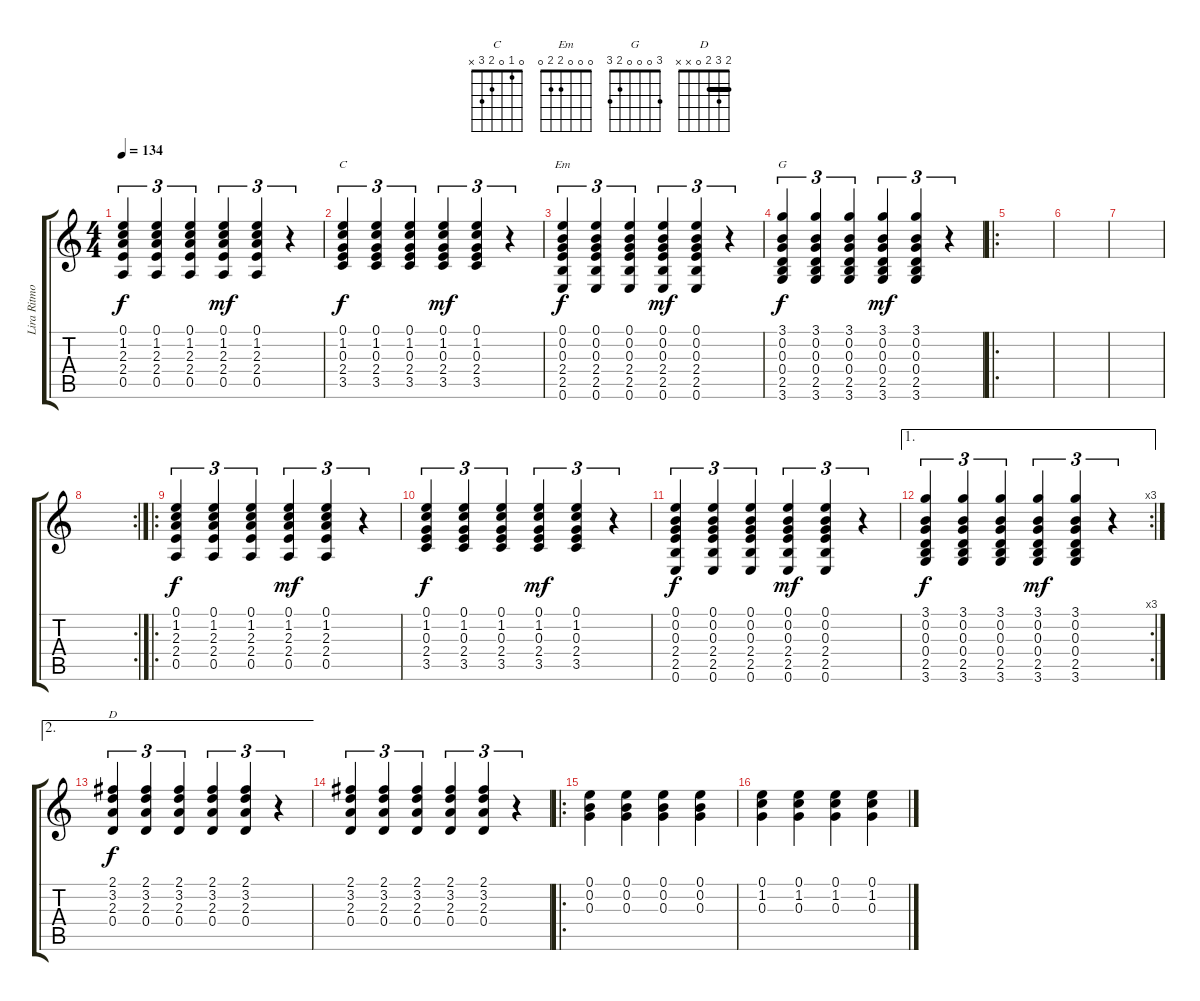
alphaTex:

\track ("Lira Ritmo" "Lira Ritmo") {instrument distortionguitar}
\staff {score tabs}
\tuning (E4 B3 G3 D3 A2 E2) {hide}
\chord ("C" 0 1 0 2 3 x)
\chord ("Em" 0 0 0 2 2 0)
\chord ("G" 3 0 0 0 2 3)
\chord ("D" 2 3 2 0 x x) {barre 2}
\ts (4 4)
\tempo 134
\clef g2
\ks c
(0.1 1.2 2.3 2.4 0.5).4{tu (3 2) dy f} (0.1 1.2 2.3 2.4 0.5).4{tu (3 2)} (0.1 1.2 2.3 2.4 0.5).4{tu (3 2)} (0.1 1.2 2.3 2.4 0.5).4{tu (3 2) dy mf} (0.1 1.2 2.3 2.4 0.5).4{tu (3 2)} r.4{tu (3 2)} |
(0.1 1.2 0.3 2.4 3.5).4{tu (3 2) ch "C" dy f} (0.1 1.2 0.3 2.4 3.5).4{tu (3 2)} (0.1 1.2 0.3 2.4 3.5).4{tu (3 2)} (0.1 1.2 0.3 2.4 3.5).4{tu (3 2) dy mf} (0.1 1.2 0.3 2.4 3.5).4{tu (3 2)} r.4{tu (3 2)} |
(0.1 0.2 0.3 2.4 2.5 0.6).4{tu (3 2) ch "Em" dy f} (0.1 0.2 0.3 2.4 2.5 0.6).4{tu (3 2)} (0.1 0.2 0.3 2.4 2.5 0.6).4{tu (3 2)} (0.1 0.2 0.3 2.4 2.5 0.6).4{tu (3 2) dy mf} (0.1 0.2 0.3 2.4 2.5 0.6).4{tu (3 2)} r.4{tu (3 2)} |
(3.1 0.2 0.3 0.4 2.5 3.6).4{tu (3 2) ch "G" dy f} (3.1 0.2 0.3 0.4 2.5 3.6).4{tu (3 2)} (3.1 0.2 0.3 0.4 2.5 3.6).4{tu (3 2)} (3.1 0.2 0.3 0.4 2.5 3.6).4{tu (3 2) dy mf} (3.1 0.2 0.3 0.4 2.5 3.6).4{tu (3 2)} r.4{tu (3 2)} |
\ro
|
|
|
\rc 2
|
\ro
(0.1 1.2 2.3 2.4 0.5).4{tu (3 2) dy f} (0.1 1.2 2.3 2.4 0.5).4{tu (3 2)} (0.1 1.2 2.3 2.4 0.5).4{tu (3 2)} (0.1 1.2 2.3 2.4 0.5).4{tu (3 2) dy mf} (0.1 1.2 2.3 2.4 0.5).4{tu (3 2)} r.4{tu (3 2)} |
(0.1 1.2 0.3 2.4 3.5).4{tu (3 2) dy f} (0.1 1.2 0.3 2.4 3.5).4{tu (3 2)} (0.1 1.2 0.3 2.4 3.5).4{tu (3 2)} (0.1 1.2 0.3 2.4 3.5).4{tu (3 2) dy mf} (0.1 1.2 0.3 2.4 3.5).4{tu (3 2)} r.4{tu (3 2)} |
(0.1 0.2 0.3 2.4 2.5 0.6).4{tu (3 2) dy f} (0.1 0.2 0.3 2.4 2.5 0.6).4{tu (3 2)} (0.1 0.2 0.3 2.4 2.5 0.6).4{tu (3 2)} (0.1 0.2 0.3 2.4 2.5 0.6).4{tu (3 2) dy mf} (0.1 0.2 0.3 2.4 2.5 0.6).4{tu (3 2)} r.4{tu (3 2)} |
\ae 1
\rc 3
(3.1 0.2 0.3 0.4 2.5 3.6).4{tu (3 2) dy f} (3.1 0.2 0.3 0.4 2.5 3.6).4{tu (3 2)} (3.1 0.2 0.3 0.4 2.5 3.6).4{tu (3 2)} (3.1 0.2 0.3 0.4 2.5 3.6).4{tu (3 2) dy mf} (3.1 0.2 0.3 0.4 2.5 3.6).4{tu (3 2)} r.4{tu (3 2)} |
\ae 2
(2.1 3.2 2.3 0.4).4{tu (3 2) ch "D" dy f} (2.1 3.2 2.3 0.4).4{tu (3 2)} (2.1 3.2 2.3 0.4).4{tu (3 2)} (2.1 3.2 2.3 0.4).4{tu (3 2)} (2.1 3.2 2.3 0.4).4{tu (3 2)} r.4{tu (3 2)} |
(2.1 3.2 2.3 0.4).4{tu (3 2)} (2.1 3.2 2.3 0.4).4{tu (3 2)} (2.1 3.2 2.3 0.4).4{tu (3 2)} (2.1 3.2 2.3 0.4).4{tu (3 2)} (2.1 3.2 2.3 0.4).4{tu (3 2)} r.4{tu (3 2)} |
\ro
(0.1 0.2 0.3).4 (0.1 0.2 0.3).4 (0.1 0.2 0.3).4 (0.1 0.2 0.3).4 |
(0.1 1.2 0.3).4 (0.1 1.2 0.3).4 (0.1 1.2 0.3).4 (0.1 1.2 0.3).4
